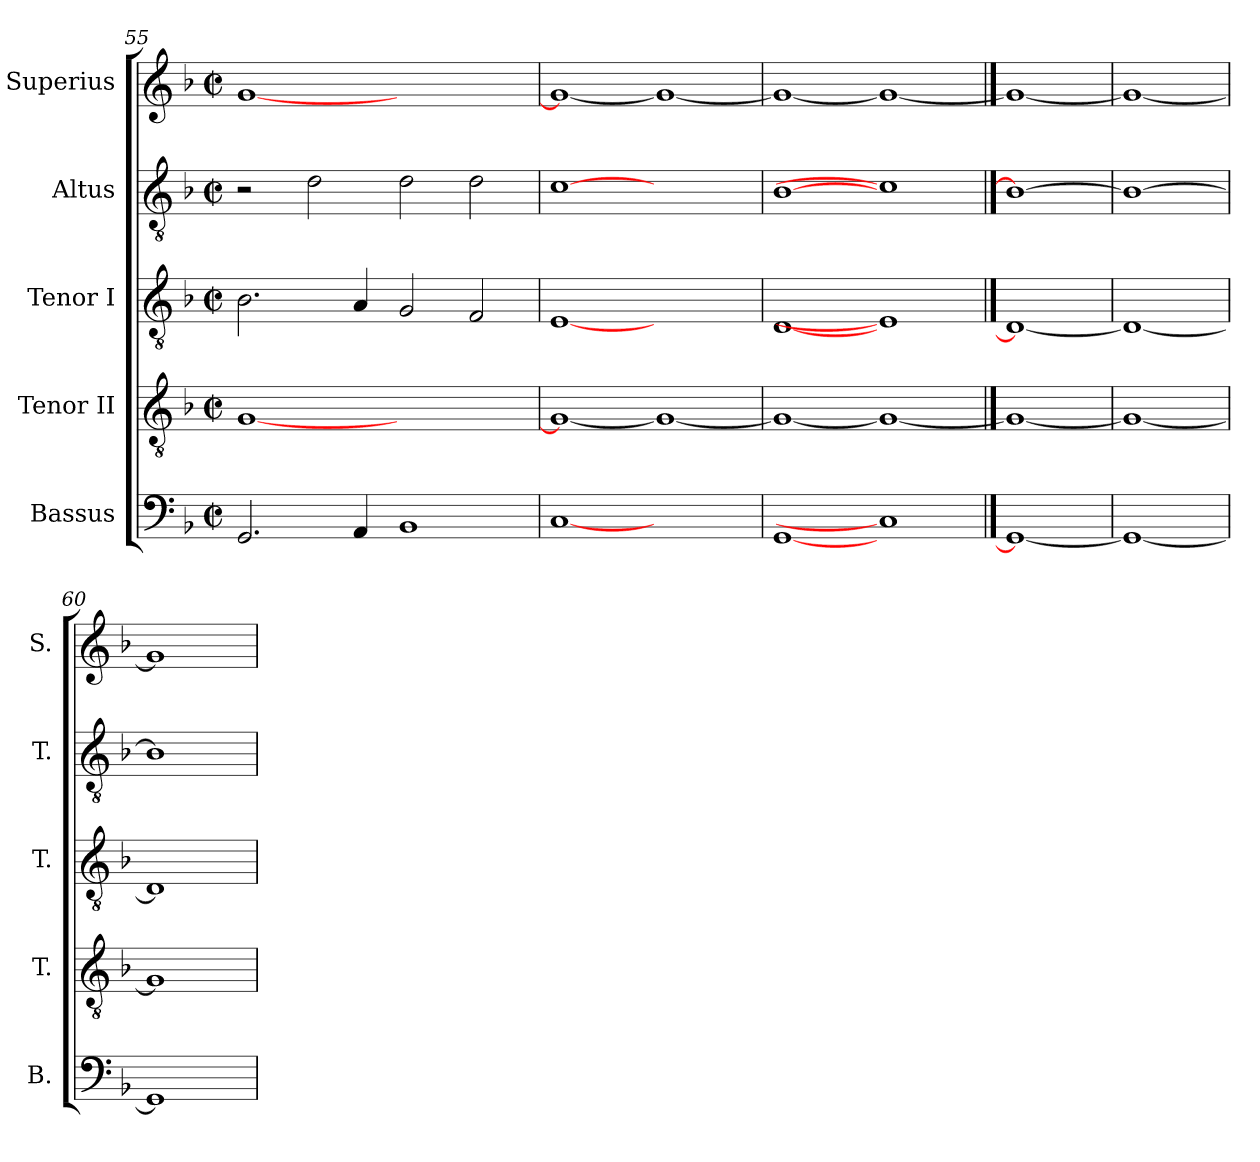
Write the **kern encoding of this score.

**kern	**kern	**kern	**kern	**kern
*part5	*part4	*part3	*part2	*part1
*staff5	*staff4	*staff3	*staff2	*staff1
*I"Bassus	*I"Tenor II	*I"Tenor I	*I"Altus	*I"Superius
*I'B.	*I'T.	*I'T.	*I'T.	*I'S.
*clefF4	*clefGv2	*clefGv2	*clefGv2	*clefG2
*	*ITrd7c12	*ITrd7c12	*ITrd7c12	*
*k[b-]	*k[b-]	*k[b-]	*k[b-]	*k[b-]
*F:	*F:	*F:	*F:	*F:
*M2/2	*M2/2	*M2/2	*M2/2	*M2/2
*met(c|)	*met(c|)	*met(c|)	*met(c|)	*met(c|)
=55	=55	=55	=55	=55
2.GGi/	[<1GGi	2.BB-i\	2r	[<1gi
.	.	.	2Di\	.
4AAi/	.	4AAi/	.	.
1BB-i	1ryy	2GGi/	2Di\	1ryy
.	.	2FFi/	2Di\	.
=56	=56	=56	=56	=56
[1Ci	1GGi_<	[1EEi	[1Ci	1gi_<
1ryy	1GGi_	1ryy	1ryy	1gi_
=57	=57	=57	=57	=57
[1GGi	1GGi_<	[1DDi	[1BB-i	1gi_<
1Ci]	1GGi_	1EEi]	1Ci]	1gi_
==58	==58	==58	==58	==58
1GGi_	1GGi_	1DDi_	1BB-i_	1gi_
=59	=59	=59	=59	=59
1GGi_	1GGi_	1DDi_	1BB-i_	1gi_
=60	=60	=60	=60	=60
1GGi]	1GGi]	1DDi]	1BB-i]	1gi]
=	=	=	=	=
*-	*-	*-	*-	*-
